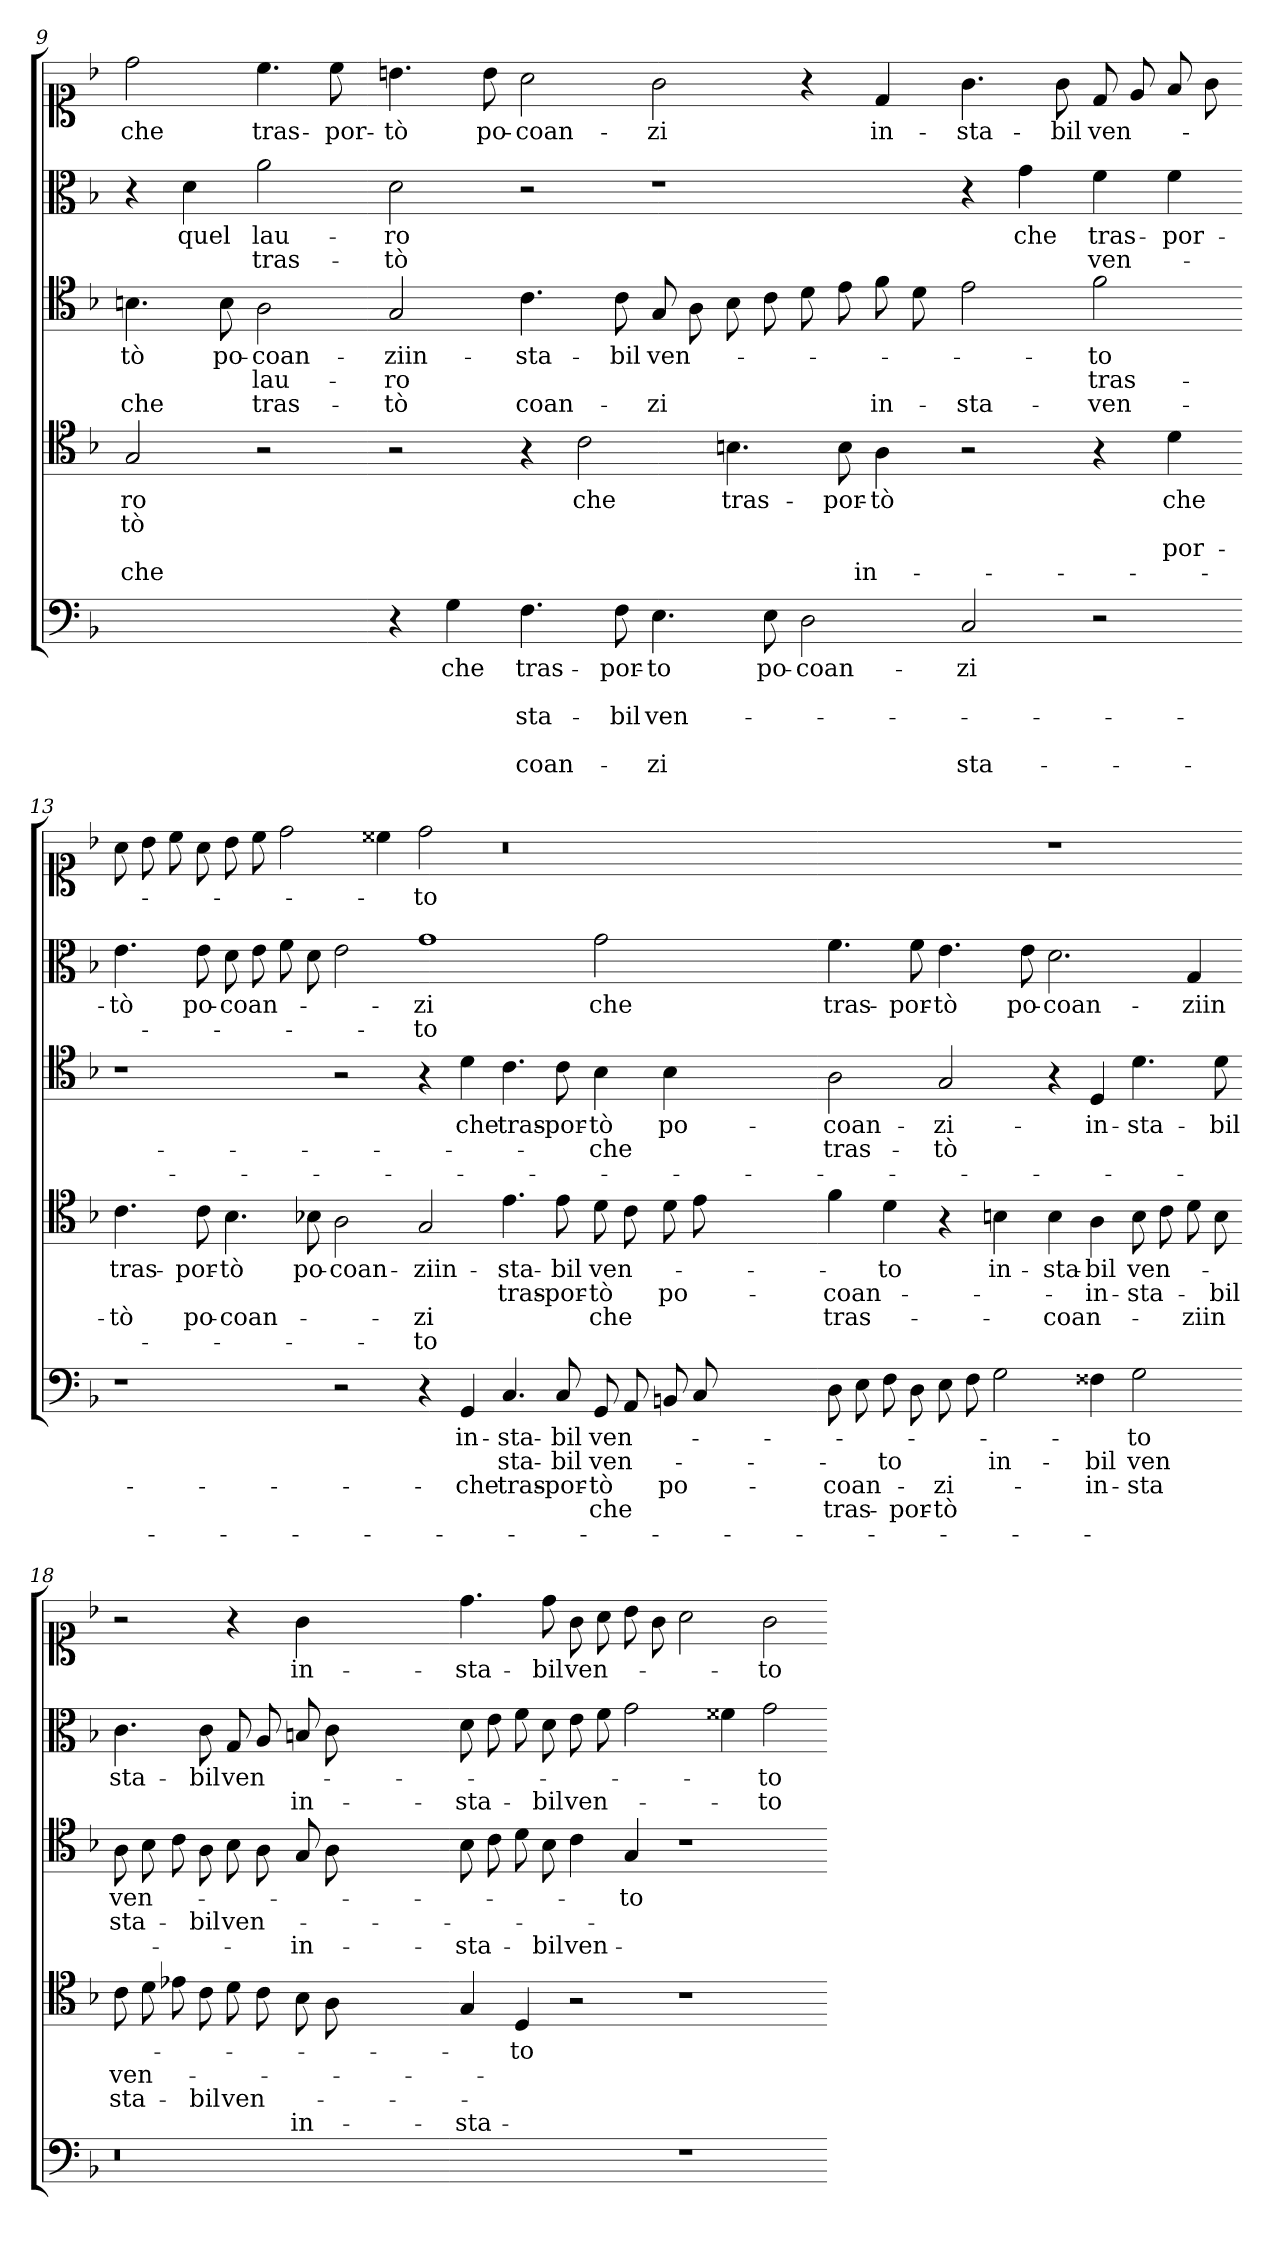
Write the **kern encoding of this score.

**kern	**text	**text	**text	**text	**text	**kern	**text	**text	**text	**text	**kern	**text	**text	**text	**kern	**text	**text	**kern	**text
*part5	*part5	*part5	*part5	*part5	*part5	*part4	*part4	*part4	*part4	*part4	*part3	*part3	*part3	*part3	*part2	*part2	*part2	*part1	*part1
*staff5	*staff5	*staff5	*staff5	*staff5	*staff5	*staff4	*staff4	*staff4	*staff4	*staff4	*staff3	*staff3	*staff3	*staff3	*staff2	*staff2	*staff2	*staff1	*staff1
*clefF4	*	*	*	*	*	*clefC4	*	*	*	*	*clefC4	*	*	*	*clefC3	*	*	*clefC1	*
*k[b-]	*	*	*	*	*	*k[b-]	*	*	*	*	*k[b-]	*	*	*	*k[b-]	*	*	*k[b-]	*
=9	=9	=9	=9	=9	=9	=9	=9	=9	=9	=9	=9	=9	=9	=9	=9	=9	=9	=9	=9
1ryy	.	.	.	.	.	2G	ro	tò	.	che	4.B	tò	.	che	4r	.	.	2dd	che
.	.	.	.	.	.	.	.	.	.	.	.	.	.	.	4d	quel	.	.	.
.	.	.	.	.	.	.	.	.	.	.	8B	po-	.	.	.	.	.	.	.
.	.	.	.	.	.	2r	.	.	.	.	2A	coan-	lau-	tras-	2a	lau-	tras-	4.cc	tras-
.	.	.	.	.	.	.	.	.	.	.	.	.	.	.	.	.	.	8cc	por-
=10-	=10-	=10-	=10-	=10-	=10-	=10-	=10-	=10-	=10-	=10-	=10-	=10-	=10-	=10-	=10-	=10-	=10-	=10-	=10-
4r	.	.	.	.	.	2r	.	.	.	.	2G	ziin-	ro	tò	2d	ro	tò	4.b	tò
4G	che	.	.	.	.	.	.	.	.	.	.	.	.	.	.	.	.	.	.
.	.	.	.	.	.	.	.	.	.	.	.	.	.	.	.	.	.	8b	po-
4.F	tras-	.	sta-	.	coan-	4r	.	.	.	.	4.c	sta-	.	coan-	2r	.	.	2a	coan-
.	.	.	.	.	.	2c	che	.	.	.	.	.	.	.	.	.	.	.	.
8F	por-	.	bil	.	.	.	.	.	.	.	8c	bil	.	.	.	.	.	.	.
4.E	to	.	ven-	.	zi	.	.	.	.	.	8G	ven-	.	zi	1r	.	.	2g	zi
.	.	.	.	.	.	.	.	.	.	.	8A	.	.	.	.	.	.	.	.
.	.	.	.	.	.	4.B	tras-	.	.	.	8B	.	.	.	.	.	.	.	.
8E	po-	.	.	.	.	.	.	.	.	.	8c	.	.	.	.	.	.	.	.
2D	coan-	.	.	.	.	.	.	.	.	.	8d	.	.	.	.	.	.	4r	.
.	.	.	.	.	.	8B	por-	.	.	.	8e	.	.	.	.	.	.	.	.
.	.	.	.	.	.	4A	tò	.	.	in-	8f	.	.	in-	.	.	.	4d	in-
.	.	.	.	.	.	.	.	.	.	.	8d	.	.	.	.	.	.	.	.
=12-	=12-	=12-	=12-	=12-	=12-	=12-	=12-	=12-	=12-	=12-	=12-	=12-	=12-	=12-	=12-	=12-	=12-	=12-	=12-
2C	zi	.	.	.	sta-	2r	.	.	.	.	2e	.	.	sta-	4r	.	.	4.g	sta-
.	.	.	.	.	.	.	.	.	.	.	.	.	.	.	4g	che	.	.	.
.	.	.	.	.	.	.	.	.	.	.	.	.	.	.	.	.	.	8g	bil
2r	.	.	.	.	.	4r	.	.	.	.	2f	to	tras-	ven-	4f	tras-	ven-	8d	ven-
.	.	.	.	.	.	.	.	.	.	.	.	.	.	.	.	.	.	8e	.
.	.	.	.	.	.	4d	che	.	por-	.	.	.	.	.	4f	por-	.	8f	.
.	.	.	.	.	.	.	.	.	.	.	.	.	.	.	.	.	.	8g	.
=13-	=13-	=13-	=13-	=13-	=13-	=13-	=13-	=13-	=13-	=13-	=13-	=13-	=13-	=13-	=13-	=13-	=13-	=13-	=13-
1r	.	.	.	.	.	4.c	tras-	.	tò	.	1r	.	.	.	4.e	tò	.	8a	.
.	.	.	.	.	.	.	.	.	.	.	.	.	.	.	.	.	.	8b	.
.	.	.	.	.	.	.	.	.	.	.	.	.	.	.	.	.	.	8cc	.
.	.	.	.	.	.	8c	por-	.	po-	.	.	.	.	.	8e	po-	.	8a	.
.	.	.	.	.	.	4.B	tò	.	coan-	.	.	.	.	.	8d	coan-	.	8b	.
.	.	.	.	.	.	.	.	.	.	.	.	.	.	.	8e	.	.	8cc	.
.	.	.	.	.	.	.	.	.	.	.	.	.	.	.	8f	.	.	2dd	.
.	.	.	.	.	.	8B-X	po-	.	.	.	.	.	.	.	8d	.	.	.	.
2r	.	.	.	.	.	2A	coan-	.	.	.	2r	.	.	.	2e	.	.	.	.
.	.	.	.	.	.	.	.	.	.	.	.	.	.	.	.	.	.	4cc##X	.
4r	.	.	.	.	.	2G	ziin-	.	zi	to	4r	.	.	.	1g	zi	to	2dd	to
4GG	in-	.	che	.	.	.	.	.	.	.	4d	che	.	.	.	.	.	.	.
4.C	sta-	sta-	tras-	.	.	4.e	sta-	tras-	.	.	4.c	tras-	.	.	.	.	.	0r	.
8C	bil	bil	por-	.	.	8e	bil	por-	.	.	8c	por-	.	.	.	.	.	.	.
8GG	ven-	ven-	tò	che	.	8d	ven-	tò	che	.	4B	tò	che	.	2g	che	.	.	.
8AA	.	.	.	.	.	8c	.	.	.	.	.	.	.	.	.	.	.	.	.
8BB	.	.	po-	.	.	8d	.	po-	.	.	4B	po-	.	.	.	.	.	.	.
8C	.	.	.	.	.	8e	.	.	.	.	.	.	.	.	.	.	.	.	.
1ryy	.	.	.	.	.	1ryy	.	.	.	.	1ryy	.	.	.	1ryy	.	.	.	.
=16-	=16-	=16-	=16-	=16-	=16-	=16-	=16-	=16-	=16-	=16-	=16-	=16-	=16-	=16-	=16-	=16-	=16-	=16-	=16-
8D\	.	.	coan-	tras-	.	4f	.	coan-	tras-	.	2A	coan-	tras-	.	4.f	tras-	.	1ryy	.
8E	.	.	.	.	.	.	.	.	.	.	.	.	.	.	.	.	.	.	.
8F	.	to	.	.	.	4d	to	.	.	.	.	.	.	.	.	.	.	.	.
8D\	.	.	.	por-	.	.	.	.	.	.	.	.	.	.	8f	por-	.	.	.
8E	.	.	zi-	tò	.	4r	.	.	.	.	2G	zi-	tò	.	4.e	tò	.	.	.
8F	.	.	.	.	.	.	.	.	.	.	.	.	.	.	.	.	.	.	.
2G	.	in-	.	.	.	4B	in-	.	.	.	.	.	.	.	.	.	.	.	.
.	.	.	.	.	.	.	.	.	.	.	.	.	.	.	8e	po-	.	.	.
.	.	.	.	.	.	4B	sta-	.	coan-	.	4r	.	.	.	2.d	coan-	.	1r	.
4F##X	.	bil	in-	.	.	4A	bil	in-	.	.	4D	in-	.	.	.	.	.	.	.
2G	to	ven-	sta-	.	.	8B	ven-	sta-	.	.	4.d	sta-	.	.	.	.	.	.	.
.	.	.	.	.	.	8c	.	.	.	.	.	.	.	.	.	.	.	.	.
.	.	.	.	.	.	8d	.	.	ziin	.	.	.	.	.	4G	ziin	.	.	.
.	.	.	.	.	.	8B	.	bil	.	.	8d	bil	.	.	.	.	.	.	.
=18-	=18-	=18-	=18-	=18-	=18-	=18-	=18-	=18-	=18-	=18-	=18-	=18-	=18-	=18-	=18-	=18-	=18-	=18-	=18-
0r	.	.	.	.	.	8c	.	ven-	sta-	.	8A\	ven-	sta-	.	4.c	sta-	.	2r	.
.	.	.	.	.	.	8d	.	.	.	.	8B	.	.	.	.	.	.	.	.
.	.	.	.	.	.	8e-X	.	.	.	.	8c	.	.	.	.	.	.	.	.
.	.	.	.	.	.	8c	.	.	bil	.	8A\	.	bil	.	8c	bil	.	.	.
.	.	.	.	.	.	8d	.	.	ven-	.	8B	.	ven-	.	8G	ven-	.	4r	.
.	.	.	.	.	.	8c	.	.	.	.	8A\	.	.	.	8A	.	.	.	.
.	.	.	.	.	.	8B	.	.	.	in-	8G	.	.	in-	8B	.	in-	4g	in-
.	.	.	.	.	.	8A\	.	.	.	.	8A	.	.	.	8c	.	.	.	.
.	.	.	.	.	.	1ryy	.	.	.	.	1ryy	.	.	.	1ryy	.	.	1ryy	.
=19-	=19-	=19-	=19-	=19-	=19-	=19-	=19-	=19-	=19-	=19-	=19-	=19-	=19-	=19-	=19-	=19-	=19-	=19-	=19-
1ryy	.	.	.	.	.	4G	.	.	.	sta-	8B	.	.	sta-	8d	.	sta-	4.dd	sta-
.	.	.	.	.	.	.	.	.	.	.	8c	.	.	.	8e	.	.	.	.
.	.	.	.	.	.	4D	to	.	.	.	8d	.	.	.	8f	.	.	.	.
.	.	.	.	.	.	.	.	.	.	.	8B	.	.	bil	8d	.	bil	8dd	bil
.	.	.	.	.	.	2r	.	.	.	.	4c	.	.	ven-	8e	.	ven-	8g	ven-
.	.	.	.	.	.	.	.	.	.	.	.	.	.	.	8f	.	.	8a	.
.	.	.	.	.	.	.	.	.	.	.	4G	to	.	.	2g	.	.	8b	.
.	.	.	.	.	.	.	.	.	.	.	.	.	.	.	.	.	.	8g	.
1r	.	.	.	.	.	1r	.	.	.	.	1r	.	.	.	.	.	.	2a	.
.	.	.	.	.	.	.	.	.	.	.	.	.	.	.	4f##X	.	.	.	.
.	.	.	.	.	.	.	.	.	.	.	.	.	.	.	2g	to	to	2g	to
=-	=-	=-	=-	=-	=-	=-	=-	=-	=-	=-	=-	=-	=-	=-	=-	=-	=-	=-	=-
*-	*-	*-	*-	*-	*-	*-	*-	*-	*-	*-	*-	*-	*-	*-	*-	*-	*-	*-	*-
